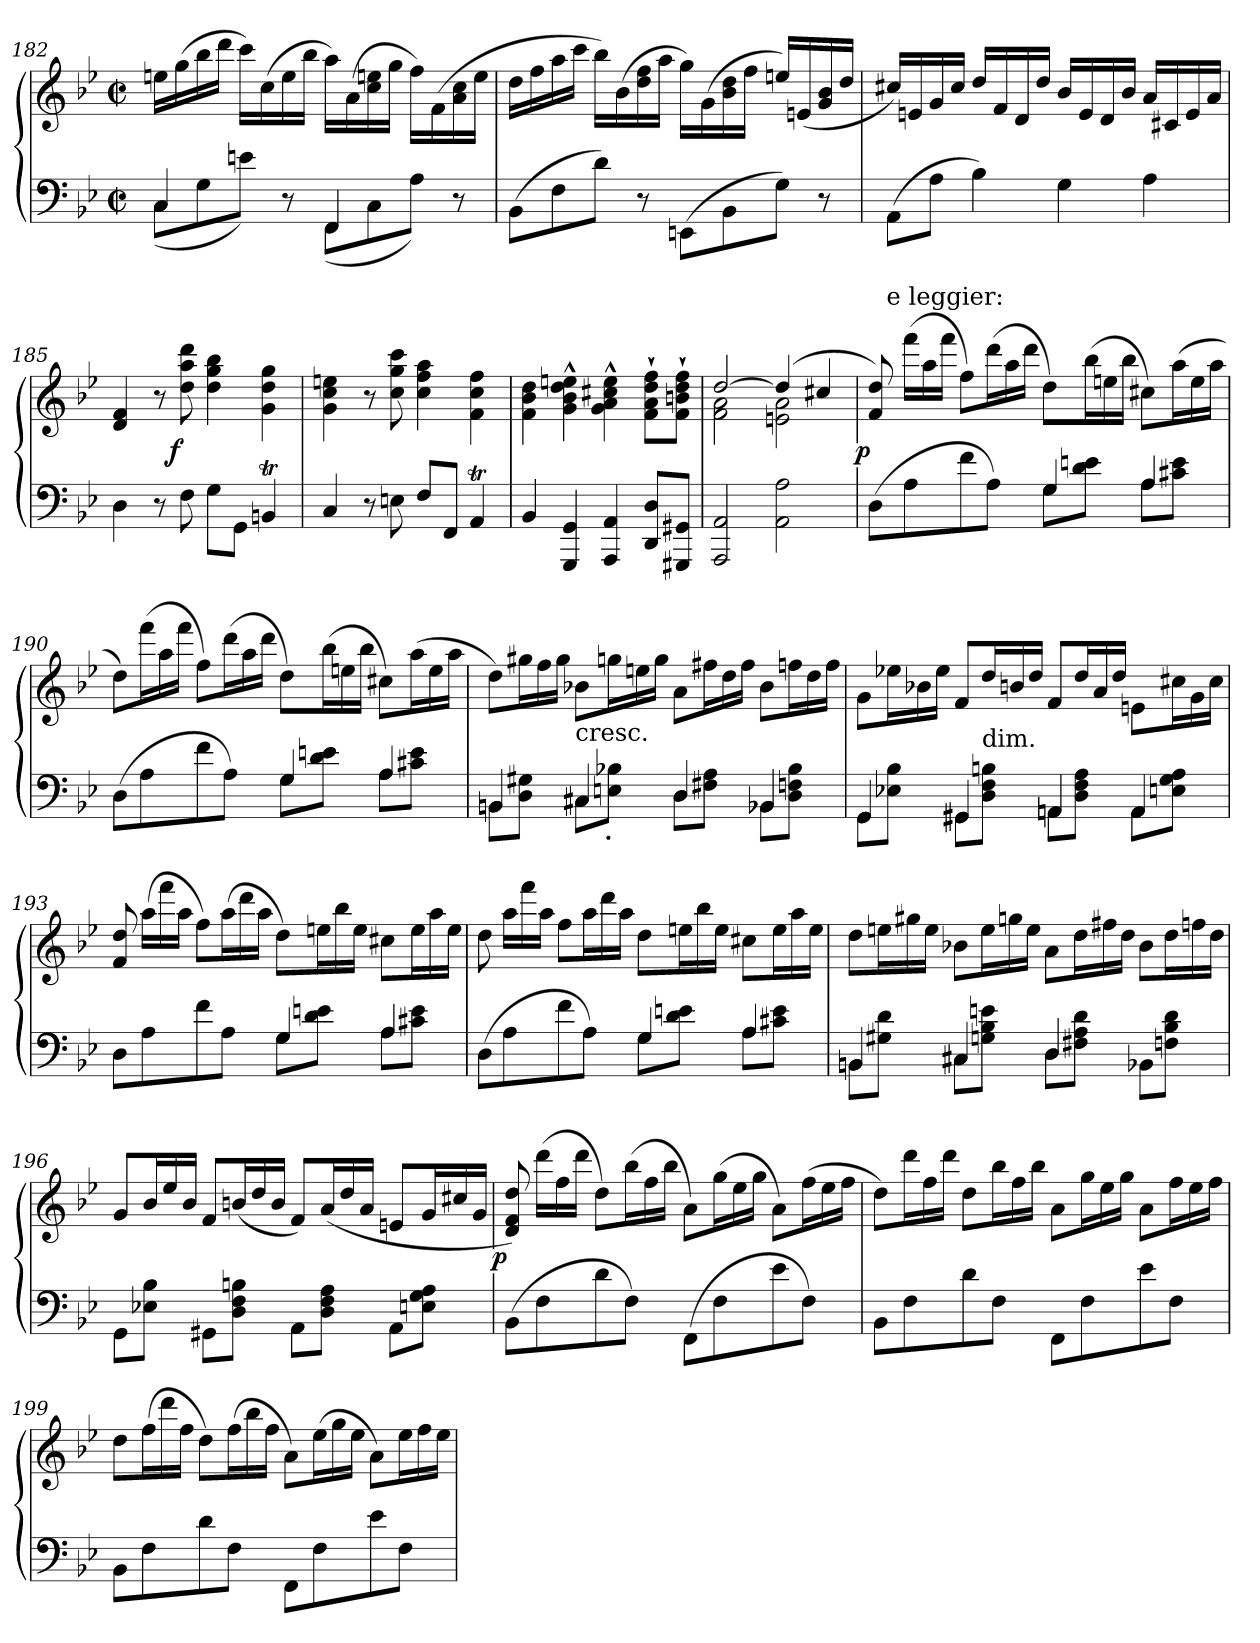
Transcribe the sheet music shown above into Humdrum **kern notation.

**kern	**kern	**dynam
*part1	*part1	*part1
*staff2	*staff1	*staff1/2
*clefF4	*clefG2	*
*k[b-e-]	*k[b-e-]	*
*g:	*g:	*
*M2/2	*M2/2	*
*met(c|)	*met(c|)	*
=182	=182	=182
*^	*	*
4C	(>8CL	16eenLL	.
.	.	(>16gg	.
.	8G	16bb-	.
.	.	16dddJJ	.
4ryy	8enJ)	16cccLL)	.
.	.	(>16cc	.
.	8r	16ee	.
.	.	16bb-JJ	.
4FF	(>8FFL	16aaLL)	.
.	.	(>16a	.
.	8C	16een 16cc	.
.	.	16ggJJ	.
4ryy	8AJ)	16ffLL)	.
.	.	(>16f	.
.	8r	16cc 16a	.
.	.	16eeJJ	.
*v	*v	*	*
=183	=183	=183
(>8BB-L	16ddLL	.
.	16ff	.
8F	16aa	.
.	16cccJJ	.
8dJ)	16bb-LL)	.
.	(>16b-	.
8r	16ff 16dd	.
.	16aaJJ	.
(>8EEn\L	16ggLL)	.
.	(>16g	.
8BB-	16dd 16b-	.
.	16ffJJ	.
8GJ)	16eenLL)	.
.	(>16e	.
8r	16b- 16g	.
.	16ddJJ	.
=184	=184	=184
(>8AAL	16cc#X/LL)	.
.	16en	.
8AJ	16g	.
.	16cc#JJ	.
4B-)	16ddLL	.
.	16f	.
.	16d	.
.	16ddJJ	.
4G	16b-/LL	.
.	16e	.
.	16d	.
.	16b-JJ	.
4A	16a/LL	.
.	16c#X	.
.	16e	.
.	16aJJ	.
=185	=185	=185
4D	4f 4d	.
8r	8r	.
!	!	!LO:DY:rj
8F	8ddd 8aa 8dd	f
8G\L	4bb- 4gg 4dd	.
8GGJ	.	.
4BBnt	4gg 4dd 4g	.
=186	=186	=186
4C	4een 4cc 4g	.
8r	8r	.
8En	8ccc 8gg 8cc	.
8FL	4aa 4ff 4cc	.
8FFJ	.	.
4AAt	4ff 4cc 4f	.
=187	=187	=187
4BB-	4dd\ 4b-\ 4f\	.
4GG 4GGG	4een^^ 4dd^^ 4b-^^ 4g^^	.
4AA 4AAA	4ee^^ 4cc#X^^ 4a^^ 4g^^	.
8D 8DDL	8ff` 8dd` 8a` 8f`L	.
8GG#X 8GGG#XJ	8ff` 8dd` 8bn` 8f`J	.
=188	=188	=188
*	*^	*
2AA 2AAA	[2dd	2a 2f	.
2A 2AA	(>4dd]	2a 2en	.
.	4cc#X	.	.
=189	=189	=189	=189
*^	*	*	*
!	!	!	!	!LO:DY:rj
(>8D\L	2ryy	8dd 8f)	16ryy	p
!	!	!	!LO:TX:a:t=e leggier&colon;	!
.	.	.	2...ryy	.
*	*	*Xtuplet	*	*
8A	.	(>24fffLL	.	.
.	.	24aa	.	.
.	.	24fffJJ	.	.
8f	.	8ffL)	.	.
8AJ)	.	(>24dddL	.	.
.	.	24aa	.	.
.	.	24dddJJ	.	.
8GL	4G/	8ddL)	.	.
8en\ 8d\J	.	(>24bb-L	.	.
.	.	24een	.	.
.	.	24bb-JJ	.	.
8AL	4A/	8cc#XL)	.	.
8e\ 8c#X\J	.	(>24aaL	.	.
.	.	24ee	.	.
.	.	24aaJJ	.	.
*	*	*v	*v	*
=190	=190	=190	=190
2ryy	(>8DL	8ddL)	.
.	8A	(>24fffL	.
.	.	24aa	.
.	.	24fffJJ	.
.	8f	8ffL)	.
.	8AJ)	(>24dddL	.
.	.	24aa	.
.	.	24dddJJ	.
4G	8GL	8ddL)	.
.	8en 8dJ	(>24bb-L	.
.	.	24een	.
.	.	24bb-JJ	.
4A	8AL	8cc#XL)	.
.	8e 8c#XJ	(>24aaL	.
.	.	24ee	.
.	.	24aaJJ	.
=191	=191	=191	=191
4BBn/	8BBn\L	8ddL)	.
.	8G#X 8DJ	24gg#XL	.
.	.	24ff	.
.	.	24gg#JJ	.
!	!	!LO:TX:c:t=cresc.	!
4C#X	8C#XL	8b-XL	.
.	8B-X' 8En'J	24ggnL	.
.	.	24ee	.
.	.	24ggJJ	.
4D	8DL	8aL	.
.	8A 8F#XJ	24ff#XL	.
.	.	24dd	.
.	.	24ff#JJ	.
4BB-X	8BB-XL	8b-L	.
.	8B- 8Fn 8DJ	24ffnL	.
.	.	24dd	.
.	.	24ffJJ	.
=192	=192	=192	=192
4GG	8GGL	8gL	.
.	8B- 8E-XJ	24ee-XL	.
.	.	24b-X	.
.	.	24ee-JJ	.
4GG#X	8GG#XL	8fL	.
!	!	!LO:TX:c:t=dim.	!
.	8Bn 8F 8DJ	24ddL	.
.	.	24bn	.
.	.	24ddJJ	.
4AAn	8AAnL	8fL	.
.	8A 8F 8DJ	24ddL	.
.	.	24a	.
.	.	24ddJJ	.
4AA	8AAL	8en\L	.
.	8A 8G 8EnJ	24cc#XL	.
.	.	24g	.
.	.	24cc#JJ	.
=193	=193	=193	=193
8D\L	2ryy	8dd 8f	.
8A	.	(>24aaLL	.
.	.	24fff	.
.	.	24aaJJ	.
8f	.	8ffL)	.
8AJ	.	(>24aaL	.
.	.	24ddd	.
.	.	24aaJJ	.
4G	8GL	8ddL)	.
.	8en 8dJ	24eenL	.
.	.	24bb-	.
.	.	24eeJJ	.
4A	8AL	8cc#XL	.
.	8e 8c#XJ	24eeL	.
.	.	24aa	.
.	.	24eeJJ	.
=194	=194	=194	=194
(>8D\L	2ryy	8dd	.
8A	.	24aaLL	.
.	.	24fff	.
.	.	24aaJJ	.
8f	.	8ffL	.
8AJ)	.	24aaL	.
.	.	24ddd	.
.	.	24aaJJ	.
4G	8GL	8ddL	.
.	8en 8dJ	24eenL	.
.	.	24bb-	.
.	.	24eeJJ	.
4A	8AL	8cc#XL	.
.	8e 8c#XJ	24eeL	.
.	.	24aa	.
.	.	24eeJJ	.
=195	=195	=195	=195
4BBn	8BBnL	8ddL	.
.	8d 8G#XJ	24eenL	.
.	.	24gg#X	.
.	.	24eeJJ	.
4C#X	8C#XL	8b-XL	.
.	8en 8B- 8GnJ	24eeL	.
.	.	24ggn	.
.	.	24eeJJ	.
4D	8DL	8aL	.
.	8d 8A 8F#XJ	24ddL	.
.	.	24ff#X	.
.	.	24ddJJ	.
4ryy	8BB-XL	8b-L	.
.	8d 8B- 8FnJ	24ddL	.
.	.	24ffn	.
.	.	24ddJJ	.
*v	*v	*	*
=196	=196	=196
8GG\L	8g/L	.
8B- 8E-XJ	24b-L	.
.	24ee-	.
.	24b-JJ	.
8GG#X\L	8fL	.
8Bn 8F 8DJ	(<24bnL	.
.	24dd	.
.	24bJJ	.
8AA\L	8fL)	.
8A 8F 8DJ	(<24aL	.
.	24dd	.
.	24aJJ	.
8AA\L	8enL	.
8A 8G 8EnJ	24gL	.
.	24cc#X	.
.	24gJJ	.
=197	=197	=197
!	!	!LO:DY:rj
(>8BB-L	8dd 8f 8d)	p
8F	(>24dddLL	.
.	24ff	.
.	24dddJJ	.
8d	8ddL)	.
8FJ)	(>24bb-L	.
.	24ff	.
.	24bb-JJ	.
(>8FFL	8aL)	.
8F	(>24ggL	.
.	24ee-	.
.	24ggJJ	.
8e-	8aL)	.
8FJ)	(>24ffL	.
.	24ee-	.
.	24ffJJ	.
=198	=198	=198
8BB-L	8ddL)	.
8F	24dddL	.
.	24ff	.
.	24dddJJ	.
8d	8ddL	.
8FJ	24bb-L	.
.	24ff	.
.	24bb-JJ	.
8FFL	8aL	.
8F	24ggL	.
.	24ee-	.
.	24ggJJ	.
8e-	8aL	.
8FJ	24ffL	.
.	24ee-	.
.	24ffJJ	.
=199	=199	=199
8BB-L	8ddL	.
8F	(>24ffL	.
.	24ddd	.
.	24ffJJ	.
8d	8ddL)	.
8FJ	(>24ffL	.
.	24bb-	.
.	24ffJJ	.
8FFL	8aL)	.
8F	(>24ee-L	.
.	24gg	.
.	24ee-JJ	.
8e-	8aL)	.
8FJ	24ee-L	.
.	24ff	.
.	24ee-JJ	.
=	=	=
*-	*-	*-
